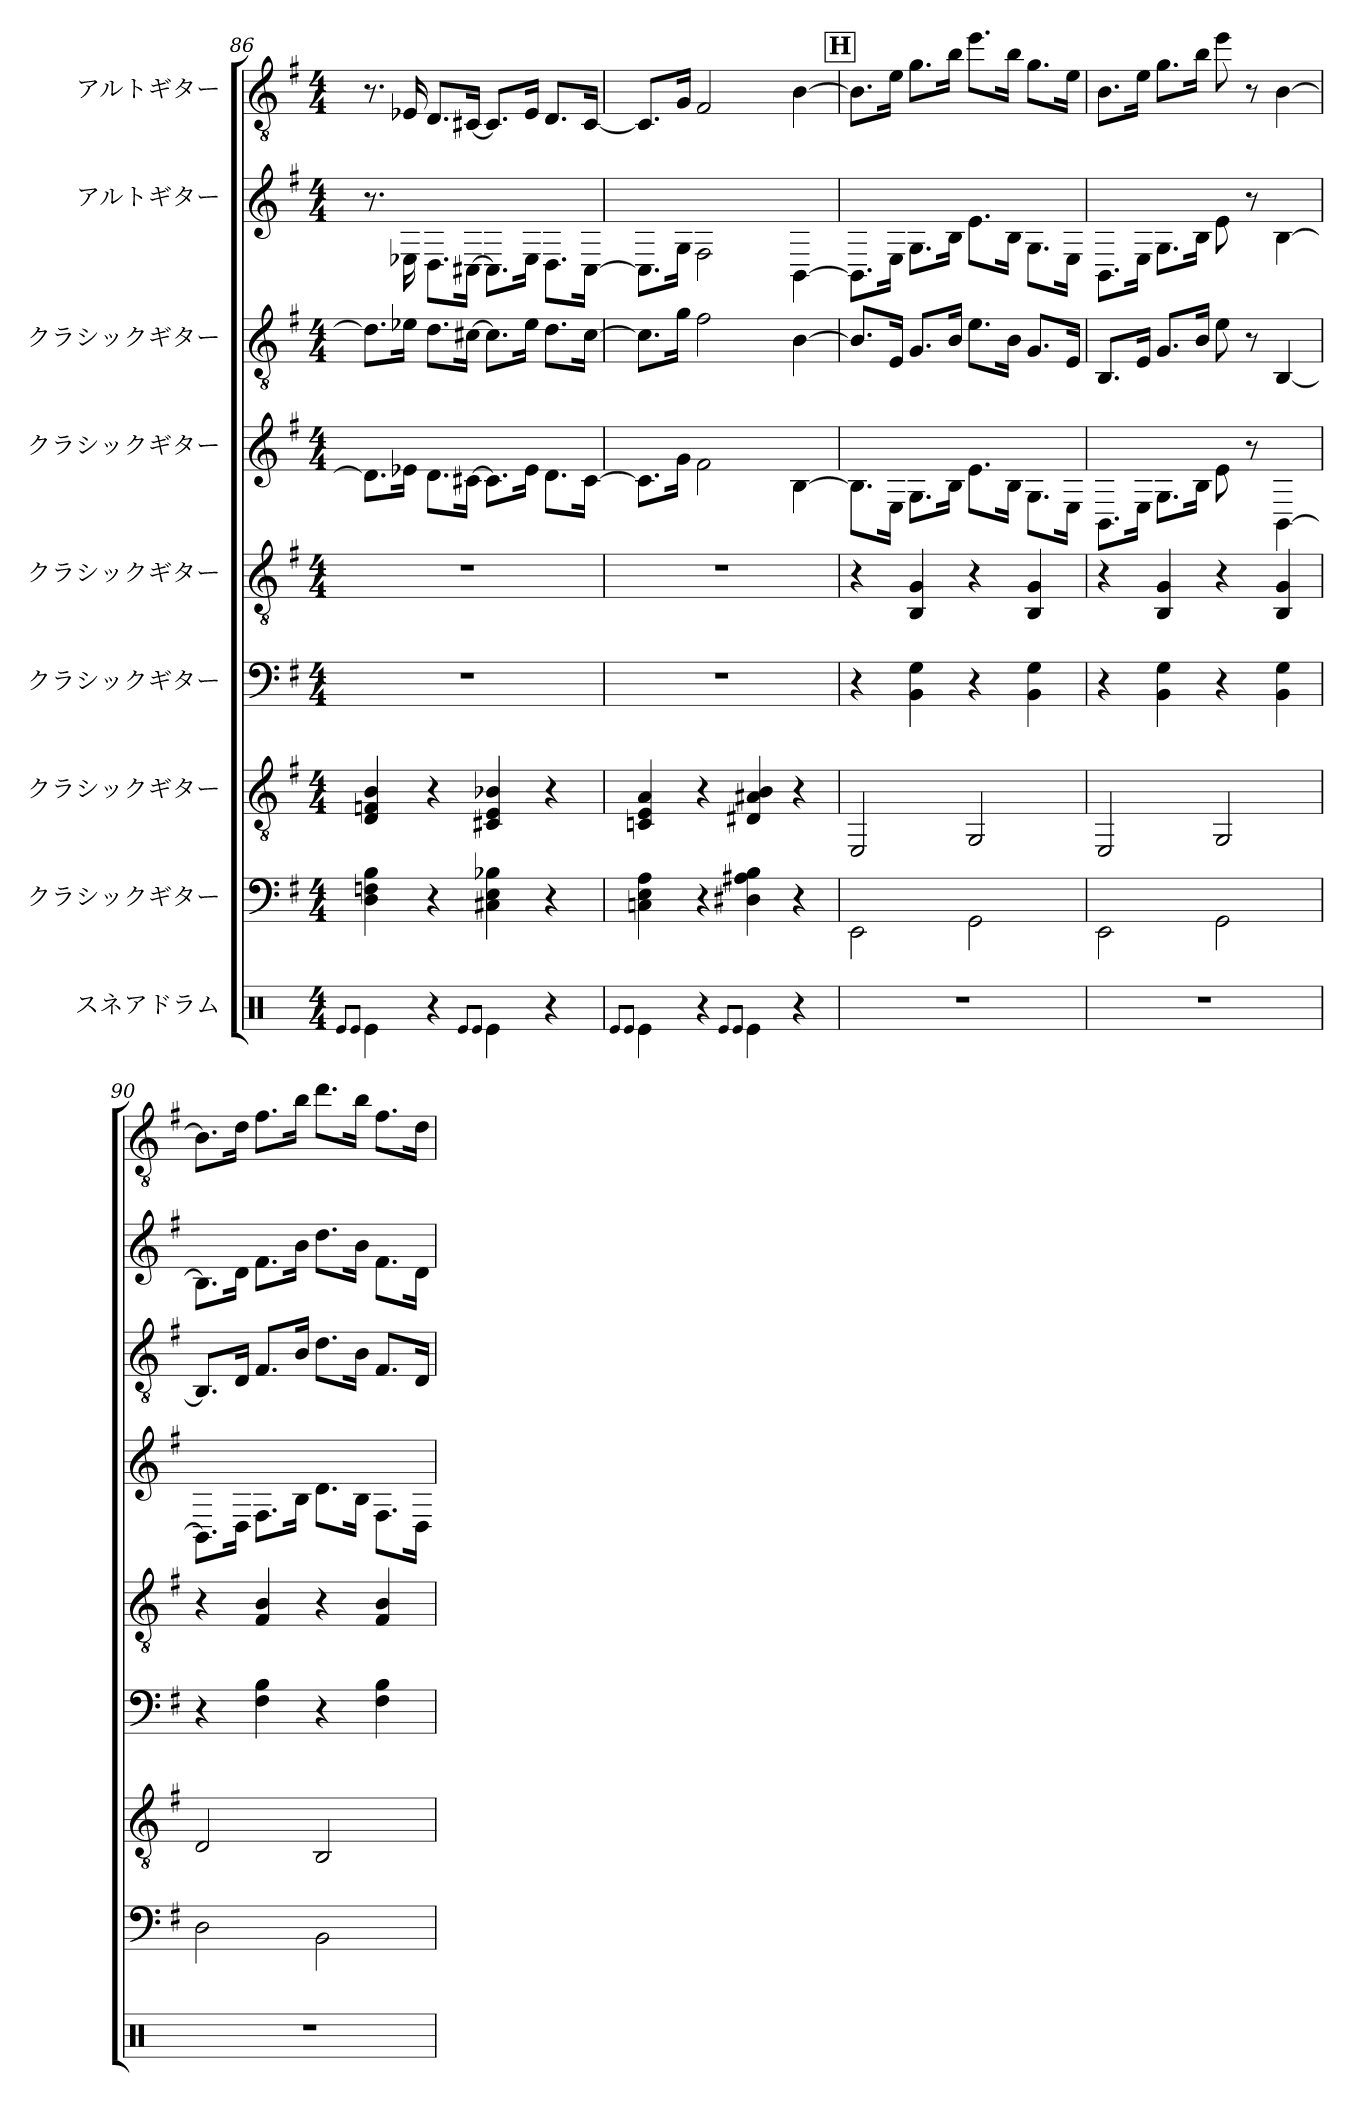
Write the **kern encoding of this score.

**kern	**kern	**kern	**kern	**kern	**kern	**kern	**kern	**kern
*part9	*part8	*part7	*part6	*part5	*part4	*part3	*part2	*part1
*staff9	*staff8	*staff7	*staff6	*staff5	*staff4	*staff3	*staff2	*staff1
*I"スネアドラム	*I"クラシックギター	*I"クラシックギター	*I"クラシックギター	*I"クラシックギター	*I"クラシックギター	*I"クラシックギター	*I"アルトギター	*I"アルトギター
*clefX	*	*clefGv2	*	*clefGv2	*	*clefGv2	*	*clefGv2
*k[]	*k[f#]	*k[f#]	*k[f#]	*k[f#]	*k[f#]	*k[f#]	*k[f#]	*k[f#]
*M4/4	*M4/4	*M4/4	*M4/4	*M4/4	*M4/4	*M4/4	*M4/4	*M4/4
=86	=86	=86	=86	=86	=86	=86	=86	=86
8qRe/L	.	.	.	.	.	.	.	.
8qRe/J	.	.	.	.	.	.	.	.
4Re\	4D\ 4Fn\ 4B\	4D/ 4Fn/ 4B/	1r	1r	8.d\L]	8.d\L]	8.r	8.r
.	.	.	.	.	16e-X\Jk	16e-X\Jk	16E-X\	16E-X/
4r	4r	4r	.	.	8.d\L	8.d\L	8.D\L	8.D/L
.	.	.	.	.	[16c#X\Jk	[16c#X\Jk	[16C#X\Jk	[16C#X/Jk
8qRe/L	.	.	.	.	.	.	.	.
8qRe/J	.	.	.	.	.	.	.	.
4Re\	4C#X\ 4E\ 4B-X\	4C#X/ 4E/ 4B-X/	.	.	8.c#\L]	8.c#\L]	8.C#\L]	8.C#/L]
.	.	.	.	.	16e-\Jk	16e-\Jk	16E-\Jk	16E-/Jk
4r	4r	4r	.	.	8.d\L	8.d\L	8.D\L	8.D/L
.	.	.	.	.	[16c#\Jk	[16c#\Jk	[16C#\Jk	[16C#/Jk
!!LO:PB:g=z
=87	=87	=87	=87	=87	=87	=87	=87	=87
8qRe/L	.	.	.	.	.	.	.	.
8qRe/J	.	.	.	.	.	.	.	.
4Re\	4Cn\ 4E\ 4A\	4Cn/ 4E/ 4A/	1r	1r	8.c#\L]	8.c#\L]	8.C#\L]	8.C#/L]
.	.	.	.	.	16g\Jk	16g\Jk	16G\Jk	16G/Jk
4r	4r	4r	.	.	2f#\	2f#\	2F#\	2F#/
8qRe/L	.	.	.	.	.	.	.	.
8qRe/J	.	.	.	.	.	.	.	.
4Re\	4D#X\ 4A#X\ 4B\	4D#X/ 4A#X/ 4B/	.	.	.	.	.	.
4r	4r	4r	.	.	[4B\	[4B\	[4BB\	[4B\
!!LO:REH:place=s1:a:B:fs=14:t=H
=88	=88	=88	=88	=88	=88	=88	=88	=88
1r	2EE\	2EE/	4r	4r	8.B\L]	8.B/L]	8.BB\L]	8.B\L]
.	.	.	.	.	16E\Jk	16E/Jk	16E\Jk	16e\Jk
.	.	.	4BB\ 4G\	4BB/ 4G/	8.G\L	8.G/L	8.G\L	8.g\L
.	.	.	.	.	16B\Jk	16B/Jk	16B\Jk	16b\Jk
.	2GG\	2GG/	4r	4r	8.e\L	8.e\L	8.e\L	8.ee\L
.	.	.	.	.	16B\Jk	16B\Jk	16B\Jk	16b\Jk
.	.	.	4BB\ 4G\	4BB/ 4G/	8.G\L	8.G/L	8.G\L	8.g\L
.	.	.	.	.	16E\Jk	16E/Jk	16E\Jk	16e\Jk
=89	=89	=89	=89	=89	=89	=89	=89	=89
1r	2EE\	2EE/	4r	4r	8.BB\L	8.BB/L	8.BB\L	8.B\L
.	.	.	.	.	16E\Jk	16E/Jk	16E\Jk	16e\Jk
.	.	.	4BB\ 4G\	4BB/ 4G/	8.G\L	8.G/L	8.G\L	8.g\L
.	.	.	.	.	16B\Jk	16B/Jk	16B\Jk	16b\Jk
.	2GG\	2GG/	4r	4r	8e\	8e\	8e\	8ee\
.	.	.	.	.	8r	8r	8r	8r
.	.	.	4BB\ 4G\	4BB/ 4G/	[4BB\	[4BB/	[4B\	[4B\
=90	=90	=90	=90	=90	=90	=90	=90	=90
1r	2D\	2D/	4r	4r	8.BB\L]	8.BB/L]	8.B\L]	8.B\L]
.	.	.	.	.	16D\Jk	16D/Jk	16d\Jk	16d\Jk
.	.	.	4F#\ 4B\	4F#/ 4B/	8.F#\L	8.F#/L	8.f#\L	8.f#\L
.	.	.	.	.	16B\Jk	16B/Jk	16b\Jk	16b\Jk
.	2BB\	2BB/	4r	4r	8.d\L	8.d\L	8.dd\L	8.dd\L
.	.	.	.	.	16B\Jk	16B\Jk	16b\Jk	16b\Jk
.	.	.	4F#\ 4B\	4F#/ 4B/	8.F#\L	8.F#/L	8.f#\L	8.f#\L
.	.	.	.	.	16D\Jk	16D/Jk	16d\Jk	16d\Jk
=	=	=	=	=	=	=	=	=
*-	*-	*-	*-	*-	*-	*-	*-	*-
